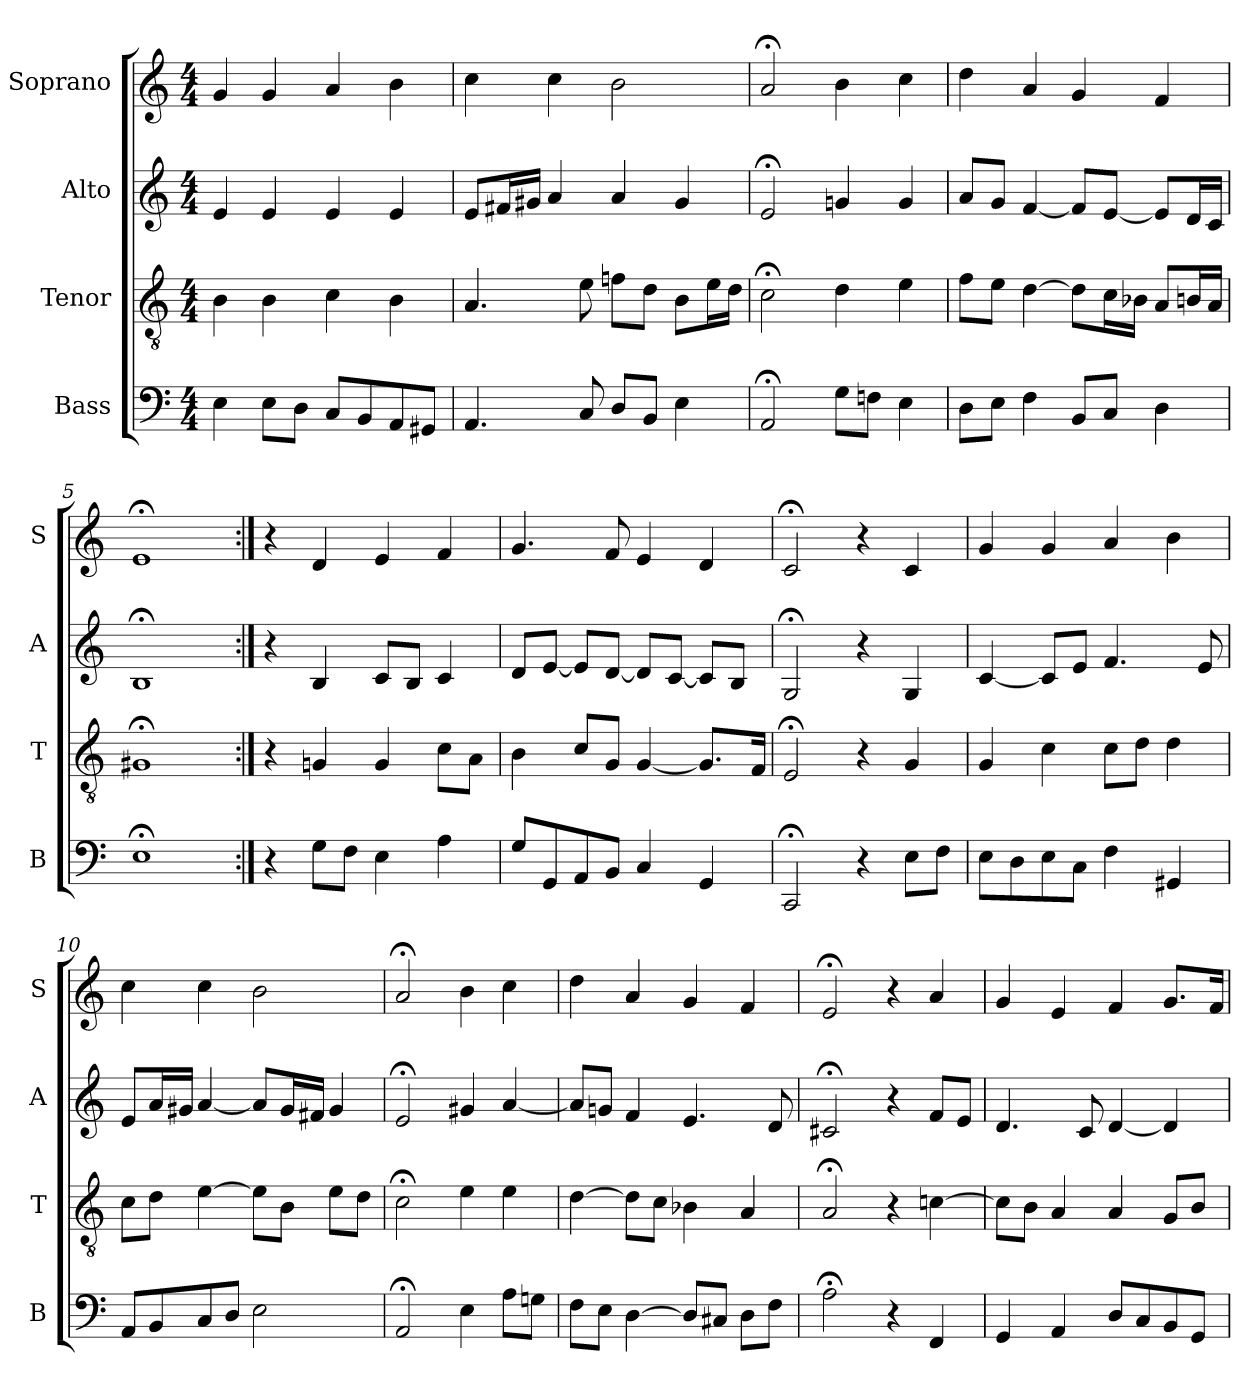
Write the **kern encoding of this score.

**kern	**kern	**kern	**kern
*part4	*part3	*part2	*part1
*staff4	*staff3	*staff2	*staff1
*I"Bass	*I"Tenor	*I"Alto	*I"Soprano
*I'B	*I'T	*I'A	*I'S
*clefF4	*clefGv2	*clefG2	*clefG2
*k[]	*k[]	*k[]	*k[]
*a:	*a:	*a:	*a:
*M4/4	*M4/4	*M4/4	*M4/4
*MM100	*MM100	*MM100	*MM100
=1	=1	=1	=1
4E	4B	4e	4g
8EL	4B	4e	4g
8DJ	.	.	.
8CL	4c	4e	4a
8BB	.	.	.
8AA	4B	4e	4b
8GG#XJ	.	.	.
=2	=2	=2	=2
4.AA	4.A	8eL	4cc
.	.	16f#XL	.
.	.	16g#XJJ	.
.	.	4a	4cc
8C	8e	.	.
8DL	8fnL	4a	2b
8BBJ	8dJ	.	.
4E	8BL	4g#	.
.	16eL	.	.
.	16dJJ	.	.
=3	=3	=3	=3
2AA;<	2c;<	2e;<	2a;<
8GL	4d	4gn	4b
8FnJ	.	.	.
4E	4e	4g	4cc
=4	=4	=4	=4
8DL	8fL	8aL	4dd
8EJ	8eJ	8gJ	.
4F	[4d	[4f	4a
8BBL	8dL]	8fL]	4g
8CJ	16cL	[8eJ	.
.	16B-XJJ	.	.
4D	8AL	8eL]	4f
.	16BnL	16dL	.
.	16AJJ	16cJJ	.
=5	=5	=5	=5
1E;<	1G#X;<	1B;<	1e;<
=6:|!	=6:|!	=6:|!	=6:|!
4r	4r	4r	4r
8GL	4Gn	4B	4d
8FJ	.	.	.
4E	4G	8cL	4e
.	.	8BJ	.
4A	8cL	4c	4f
.	8AJ	.	.
=7	=7	=7	=7
8GL	4B	8dL	4.g
8GG	.	[8eJ	.
8AA	8cL	8eL]	.
8BBJ	8GJ	[8dJ	8f
4C	[4G	8dL]	4e
.	.	[8cJ	.
4GG	8.GL]	8cL]	4d
.	.	8BJ	.
.	16FJk	.	.
=8	=8	=8	=8
2CC;<	2E;<	2G;<	2c;<
4r	4r	4r	4r
8EL	4G	4G	4c
8FJ	.	.	.
=9	=9	=9	=9
8EL	4G	[4c	4g
8D	.	.	.
8E	4c	8cL]	4g
8CJ	.	8eJ	.
4F	8cL	4.f	4a
.	8dJ	.	.
4GG#X	4d	.	4b
.	.	8e	.
=10	=10	=10	=10
8AAL	8cL	8eL	4cc
8BB	8dJ	16aL	.
.	.	16g#XJJ	.
8C	[4e	[4a	4cc
8DJ	.	.	.
2E	8eL]	8aL]	2b
.	8BJ	16g#L	.
.	.	16f#XJJ	.
.	8eL	4g#	.
.	8dJ	.	.
=11	=11	=11	=11
2AA;<	2c;<	2e;<	2a;<
4E	4e	4g#X	4b
8AL	4e	[4a	4cc
8GnJ	.	.	.
=12	=12	=12	=12
8FL	[4d	8aL]	4dd
8EJ	.	8gnJ	.
[4D	8dL]	4f	4a
.	8cJ	.	.
8DL]	4B-X	4.e	4g
8C#XJ	.	.	.
8DL	4A	.	4f
8FJ	.	8d	.
=13	=13	=13	=13
2A;<	2A;<	2c#X;<	2e;<
4r	4r	4r	4r
4FF	[4cn	8fL	4a
.	.	8eJ	.
=14	=14	=14	=14
4GG	8cL]	4.d	4g
.	8BJ	.	.
4AA	4A	.	4e
.	.	8c	.
8DL	4A	[4d	4f
8C	.	.	.
8BB	8GL	4d]	8.gL
8GGJ	8BJ	.	.
.	.	.	16fJk
=	=	=	=
*-	*-	*-	*-
